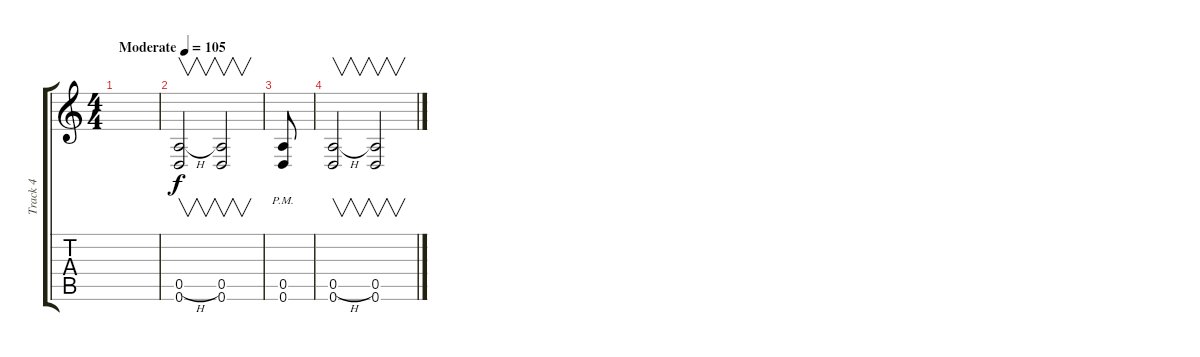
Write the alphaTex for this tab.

\track ("Track 4" "Track 4") {instrument distortionguitar}
\staff {score tabs}
\tuning (D4 B3 G3 D3 A2 D2) {hide}
\ts (4 4)
\tempo (105 "Moderate")
\clef g2
\ks c
|
(0.5{h} 0.6).2{v} (0.5 0.6).2{v} |
(0.5{pm} 0.6{pm}).8 |
(0.5{h} 0.6).2{v} (0.5 0.6).2{v}
